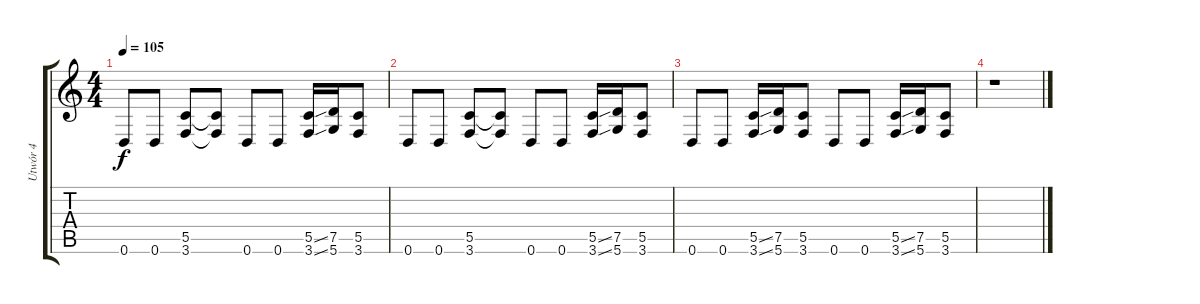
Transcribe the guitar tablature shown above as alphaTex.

\track ("Utwór 4" "Utwór 4") {instrument overdrivenguitar}
\staff {score tabs}
\tuning (D4 A3 F3 C3 G2 D2) {hide}
\ts (4 4)
\tempo 105
\clef g2
\ks c
0.6.8{dy f} 0.6.8 (5.5 3.6).8 (5.5{t} 3.6{t}).8 0.6.8 0.6.8 (5.5{ss} 3.6{ss}).16 (7.5 5.6).16 (5.5 3.6).8 |
0.6.8 0.6.8 (5.5 3.6).8 (5.5{t} 3.6{t}).8 0.6.8 0.6.8 (5.5{ss} 3.6{ss}).16 (7.5 5.6).16 (5.5 3.6).8 |
0.6.8 0.6.8 (5.5{ss} 3.6{ss}).16 (7.5 5.6).16 (5.5 3.6).8 0.6.8 0.6.8 (5.5{ss} 3.6{ss}).16 (7.5 5.6).16 (5.5 3.6).8 |
r.1
